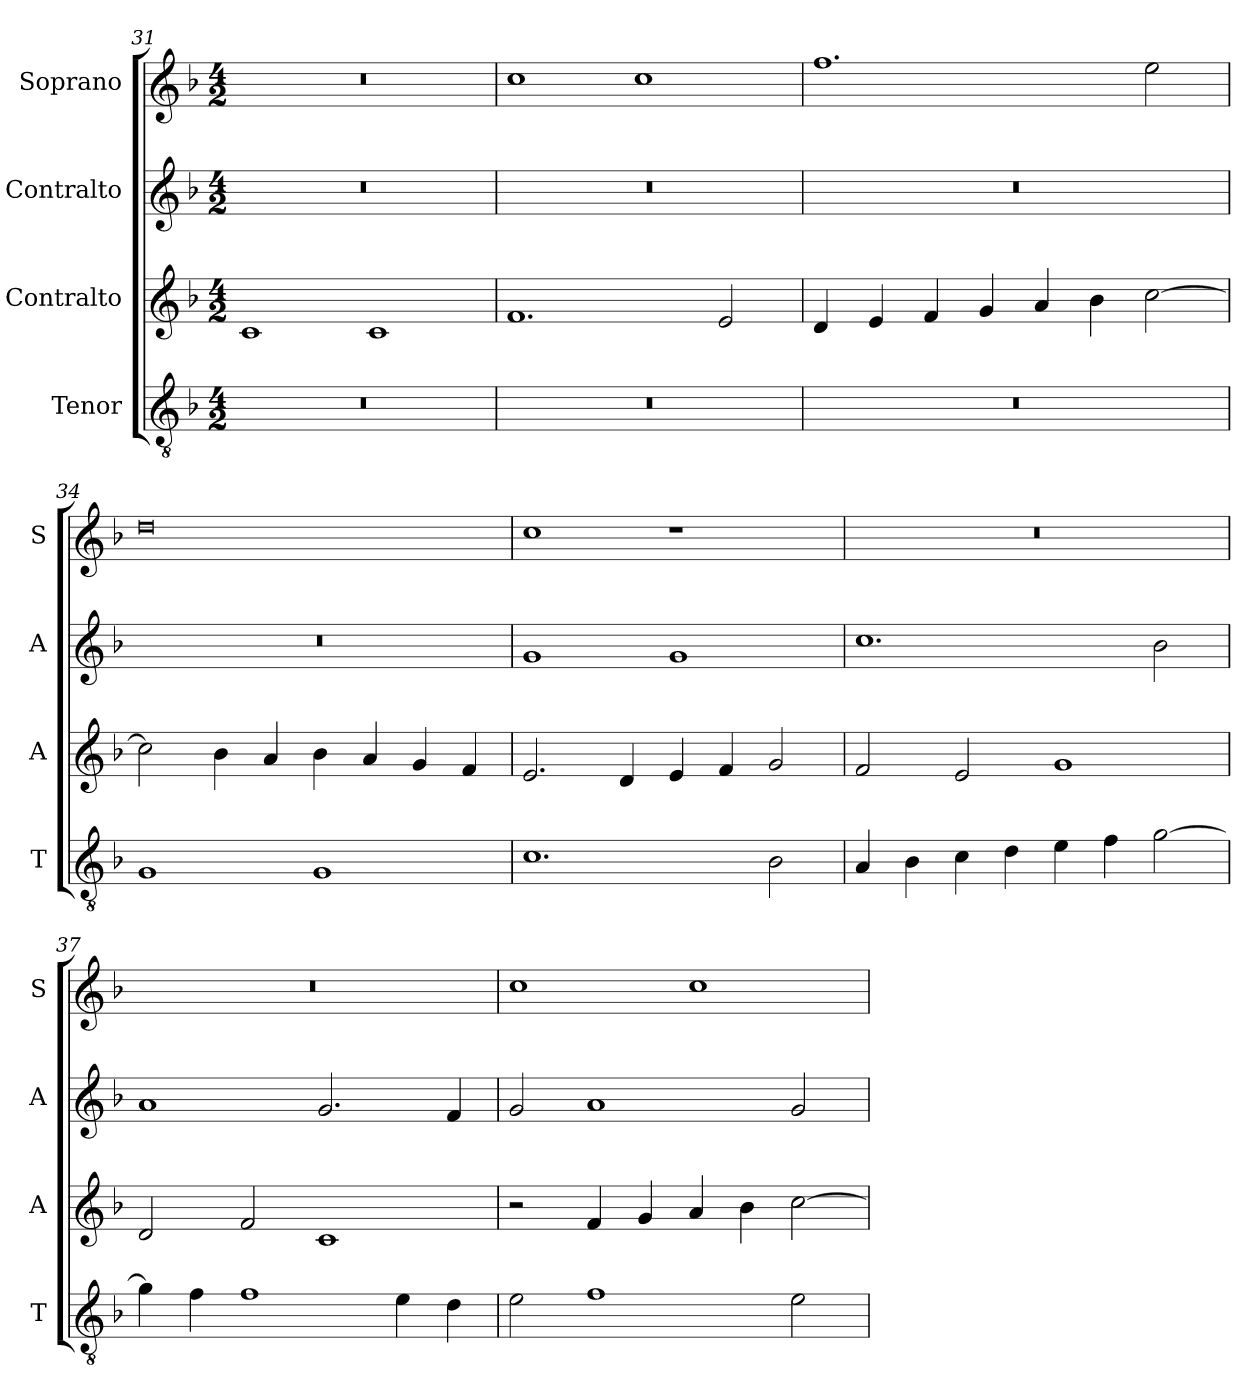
**kern	**kern	**kern	**kern
*part4	*part3	*part2	*part1
*staff4	*staff3	*staff2	*staff1
*I"Tenor	*I"Contralto	*I"Contralto	*I"Soprano
*I'T	*I'A	*I'A	*I'S
*clefGv2	*clefG2	*clefG2	*clefG2
*k[b-]	*k[b-]	*k[b-]	*k[b-]
*F:ion	*F:ion	*F:ion	*F:ion
*M4/2	*M4/2	*M4/2	*M4/2
=31	=31	=31	=31
0r	1c	0r	0r
.	1c	.	.
=32	=32	=32	=32
0r	1.f	0r	1cc
.	.	.	1cc
.	2e	.	.
=33	=33	=33	=33
0r	4d	0r	1.ff
.	4e	.	.
.	4f	.	.
.	4g	.	.
.	4a	.	.
.	4b-	.	.
.	[2cc	.	2ee
=34	=34	=34	=34
1G	2cc]	0r	0dd
.	4b-	.	.
.	4a	.	.
1G	4b-	.	.
.	4a	.	.
.	4g	.	.
.	4f	.	.
=35	=35	=35	=35
1.c	2.e	1g	1cc
.	4d	.	.
.	4e	1g	1r
.	4f	.	.
2B-	2g	.	.
=36	=36	=36	=36
4A	2f	1.cc	0r
4B-	.	.	.
4c	2e	.	.
4d	.	.	.
4e	1g	.	.
4f	.	.	.
[2g	.	2b-	.
=37	=37	=37	=37
4g]	2d	1a	0r
4f	.	.	.
1f	2f	.	.
.	1c	2.g	.
4e	.	.	.
4d	.	4f	.
=38	=38	=38	=38
2e	2r	2g	1cc
1f	4f	1a	.
.	4g	.	.
.	4a	.	1cc
.	4b-	.	.
2e	[2cc	2g	.
=	=	=	=
*-	*-	*-	*-
